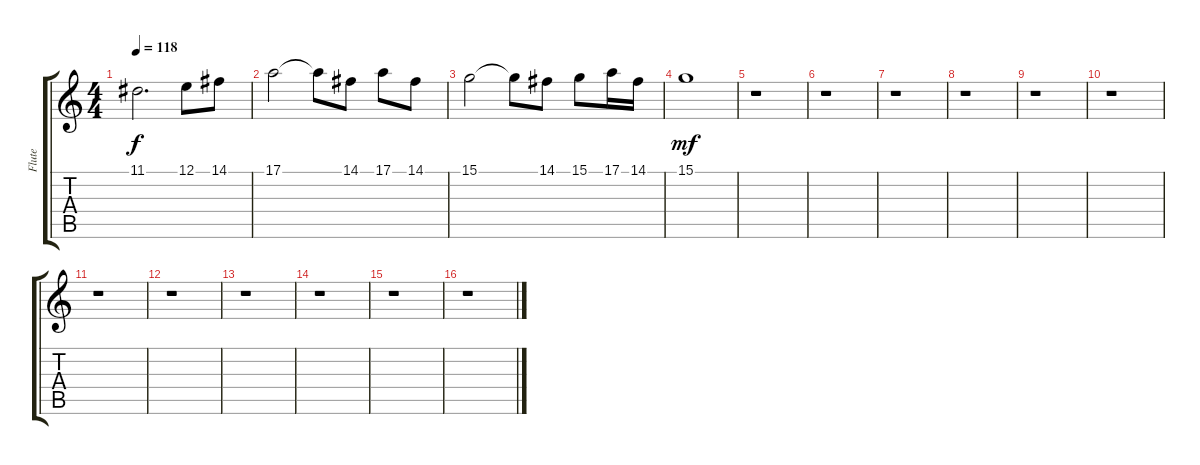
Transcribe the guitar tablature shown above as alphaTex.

\track ("Flute" "Flute") {instrument flute}
\staff {score tabs}
\tuning (E4 B3 G3 D3 A2 E2) {hide}
\ts (4 4)
\tempo 118
\clef g2
\ks c
11.1.2{d dy f} 12.1.8 14.1.8 |
17.1.2 17.1{t}.8 14.1.8 17.1.8 14.1.8 |
15.1.2 15.1{t}.8 14.1.8 15.1.8 17.1.16 14.1.16 |
15.1.1{dy mf} |
r.1 |
r.1 |
r.1 |
r.1 |
r.1 |
r.1 |
r.1 |
r.1 |
r.1 |
r.1 |
r.1 |
r.1
